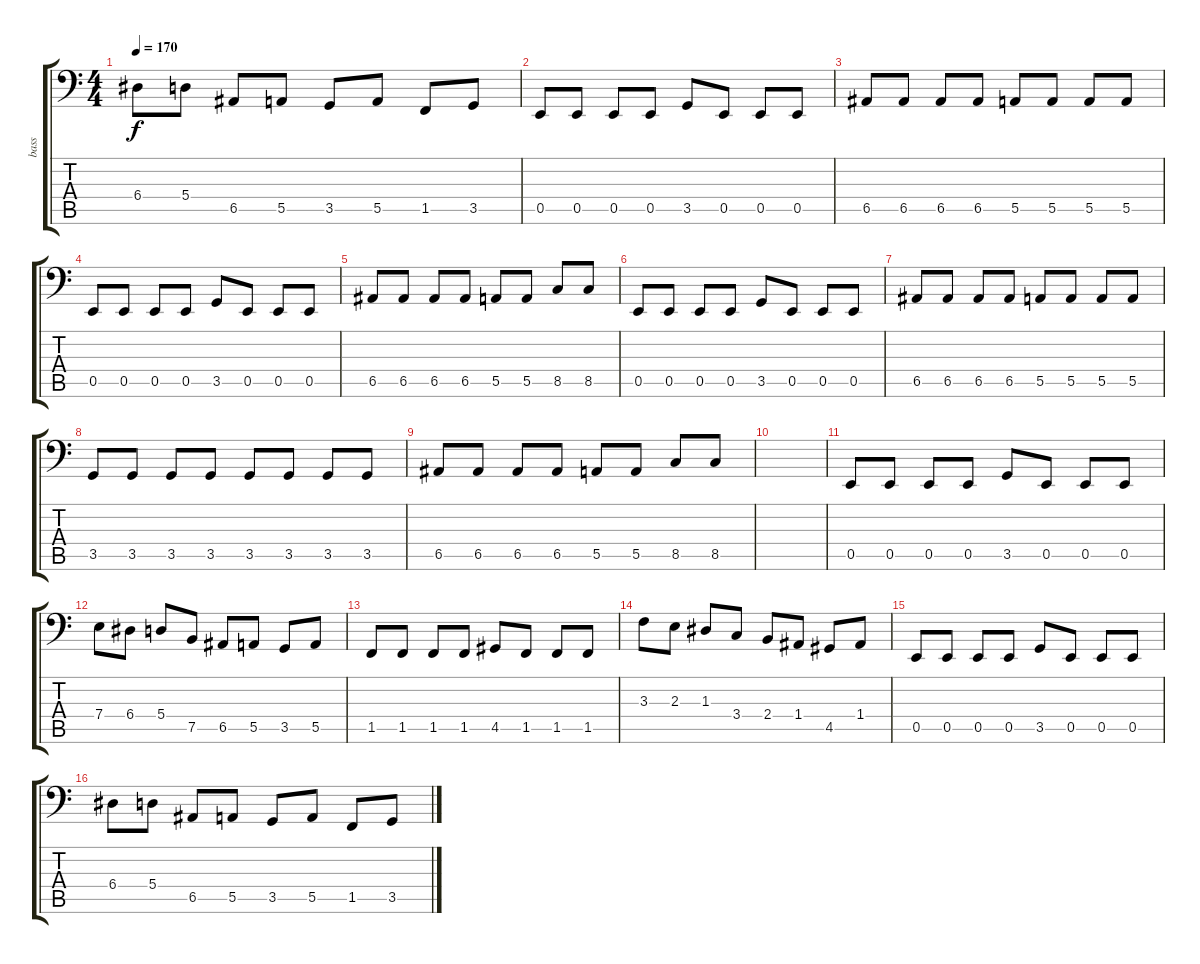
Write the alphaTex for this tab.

\track ("bass" "bass") {instrument electricbasspick}
\staff {score tabs}
\tuning (C3 G2 D2 A1 E1 B0) {hide}
\ts (4 4)
\tempo 170
\clef f4
\ks c
6.4.8{dy f} 5.4.8 6.5.8 5.5.8 3.5.8 5.5.8 1.5.8 3.5.8 |
0.5.8 0.5.8 0.5.8 0.5.8 3.5.8 0.5.8 0.5.8 0.5.8 |
6.5.8 6.5.8 6.5.8 6.5.8 5.5.8 5.5.8 5.5.8 5.5.8 |
0.5.8 0.5.8 0.5.8 0.5.8 3.5.8 0.5.8 0.5.8 0.5.8 |
6.5.8 6.5.8 6.5.8 6.5.8 5.5.8 5.5.8 8.5.8 8.5.8 |
0.5.8 0.5.8 0.5.8 0.5.8 3.5.8 0.5.8 0.5.8 0.5.8 |
6.5.8 6.5.8 6.5.8 6.5.8 5.5.8 5.5.8 5.5.8 5.5.8 |
3.5.8 3.5.8 3.5.8 3.5.8 3.5.8 3.5.8 3.5.8 3.5.8 |
6.5.8 6.5.8 6.5.8 6.5.8 5.5.8 5.5.8 8.5.8 8.5.8 |
|
0.5.8 0.5.8 0.5.8 0.5.8 3.5.8 0.5.8 0.5.8 0.5.8 |
7.4.8 6.4.8 5.4.8 7.5.8 6.5.8 5.5.8 3.5.8 5.5.8 |
1.5.8 1.5.8 1.5.8 1.5.8 4.5.8 1.5.8 1.5.8 1.5.8 |
3.3.8 2.3.8 1.3.8 3.4.8 2.4.8 1.4.8 4.5.8 1.4.8 |
0.5.8 0.5.8 0.5.8 0.5.8 3.5.8 0.5.8 0.5.8 0.5.8 |
6.4.8 5.4.8 6.5.8 5.5.8 3.5.8 5.5.8 1.5.8 3.5.8
